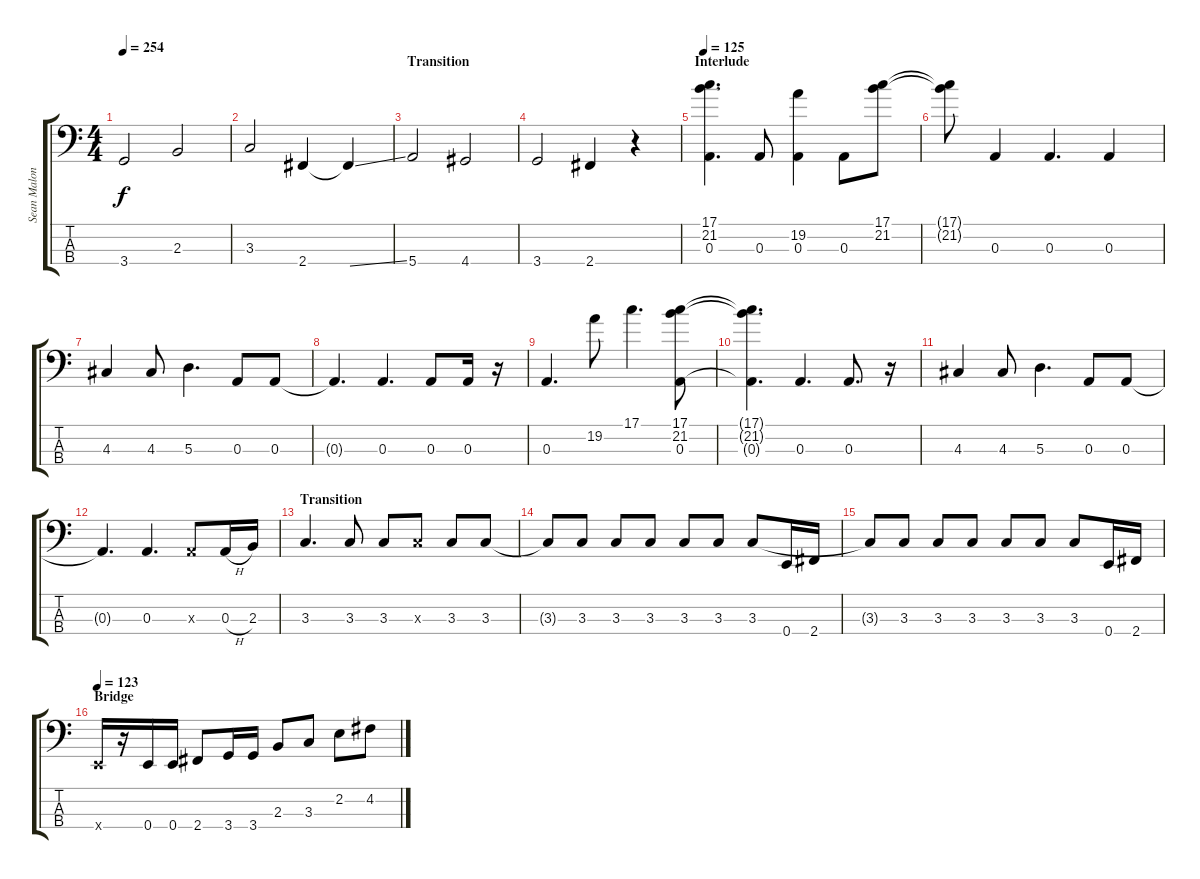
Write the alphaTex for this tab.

\track ("Sean Malone (fretless bass)" "Sean Malon") {instrument fretlessbass}
\staff {score tabs}
\tuning (G2 D2 A1 E1) {hide}
\ts (4 4)
\tempo 254
\clef f4
\ks c
3.4.2{dy f} 2.3.2 |
3.3.2 2.4.4 2.4{ss t}.4 |
\section ("" "Transition")
5.4.2 4.4.2 |
3.4.2 2.4.4 r.4 |
\section ("" "Interlude")
\tempo 125
(17.1 21.2 0.3).4{d} 0.3.8 (19.2 0.3).4 0.3.8 (17.1 21.2).8 |
(17.1{t} 21.2{t}).8 0.3.4 0.3.4{d} 0.3.4 |
4.3.4 4.3.8 5.3.4{d} 0.3.8 0.3.8 |
0.3{t}.4{d} 0.3.4{d} 0.3.8 0.3.16 r.16 |
0.3.4{d} 19.2.8 17.1.4{d} (17.1 21.2 0.3).8 |
(17.1{t} 21.2{t} 0.3{t}).4{d} 0.3.4{d} 0.3.8{d} r.16 |
4.3.4 4.3.8 5.3.4{d} 0.3.8 0.3.8 |
0.3{t}.4{d} 0.3.4{d} 0.3{x}.8 0.3{h}.16 2.3.16 |
\section ("" "Transition")
3.3.4{d} 3.3.8 3.3.8 3.3{x}.8 3.3.8 3.3.8 |
3.3{t}.8 3.3.8 3.3.8 3.3.8 3.3.8 3.3.8 3.3.8 0.4.16 2.4.16 |
3.3{t}.8 3.3.8 3.3.8 3.3.8 3.3.8 3.3.8 3.3.8 0.4.16 2.4.16 |
\section ("" "Bridge")
\tempo 123
0.4{x}.16 r.16 0.4.16 0.4.16 2.4.8 3.4.16 3.4.16 2.3.8 3.3.8 2.2.8 4.2.8
